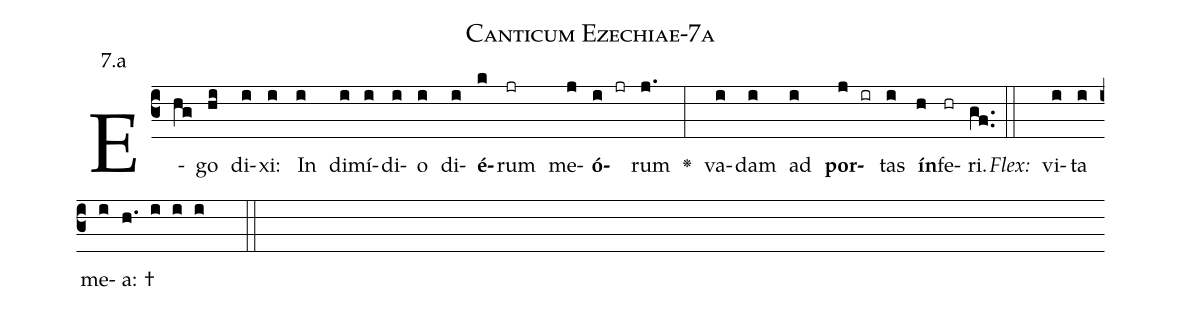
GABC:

name: Canticum Ezechiae-7a;
annotation: 7.a;
%%
(c3)E(hg)go(hi) di(i)xi:(i) In(i) di(i)mí(i)di(i)o(i) di(i)<b>é</b>(k)rum(jr) me(j)<b>ó</b>(i jr)rum(j.) <v>\greheightstar</v>(:) va(i)dam(i) ad(i) <b>por</b>(j ir)tas(i) <b>ín</b>(h)fe(hr)ri.(gf..) (::)
<i>Flex:</i>()  vi(i)ta(i) me(i)a: †(h. i i i  ::)

%E(i) u(i) o(j) u(i) a(h) e.(gf..) (::)
